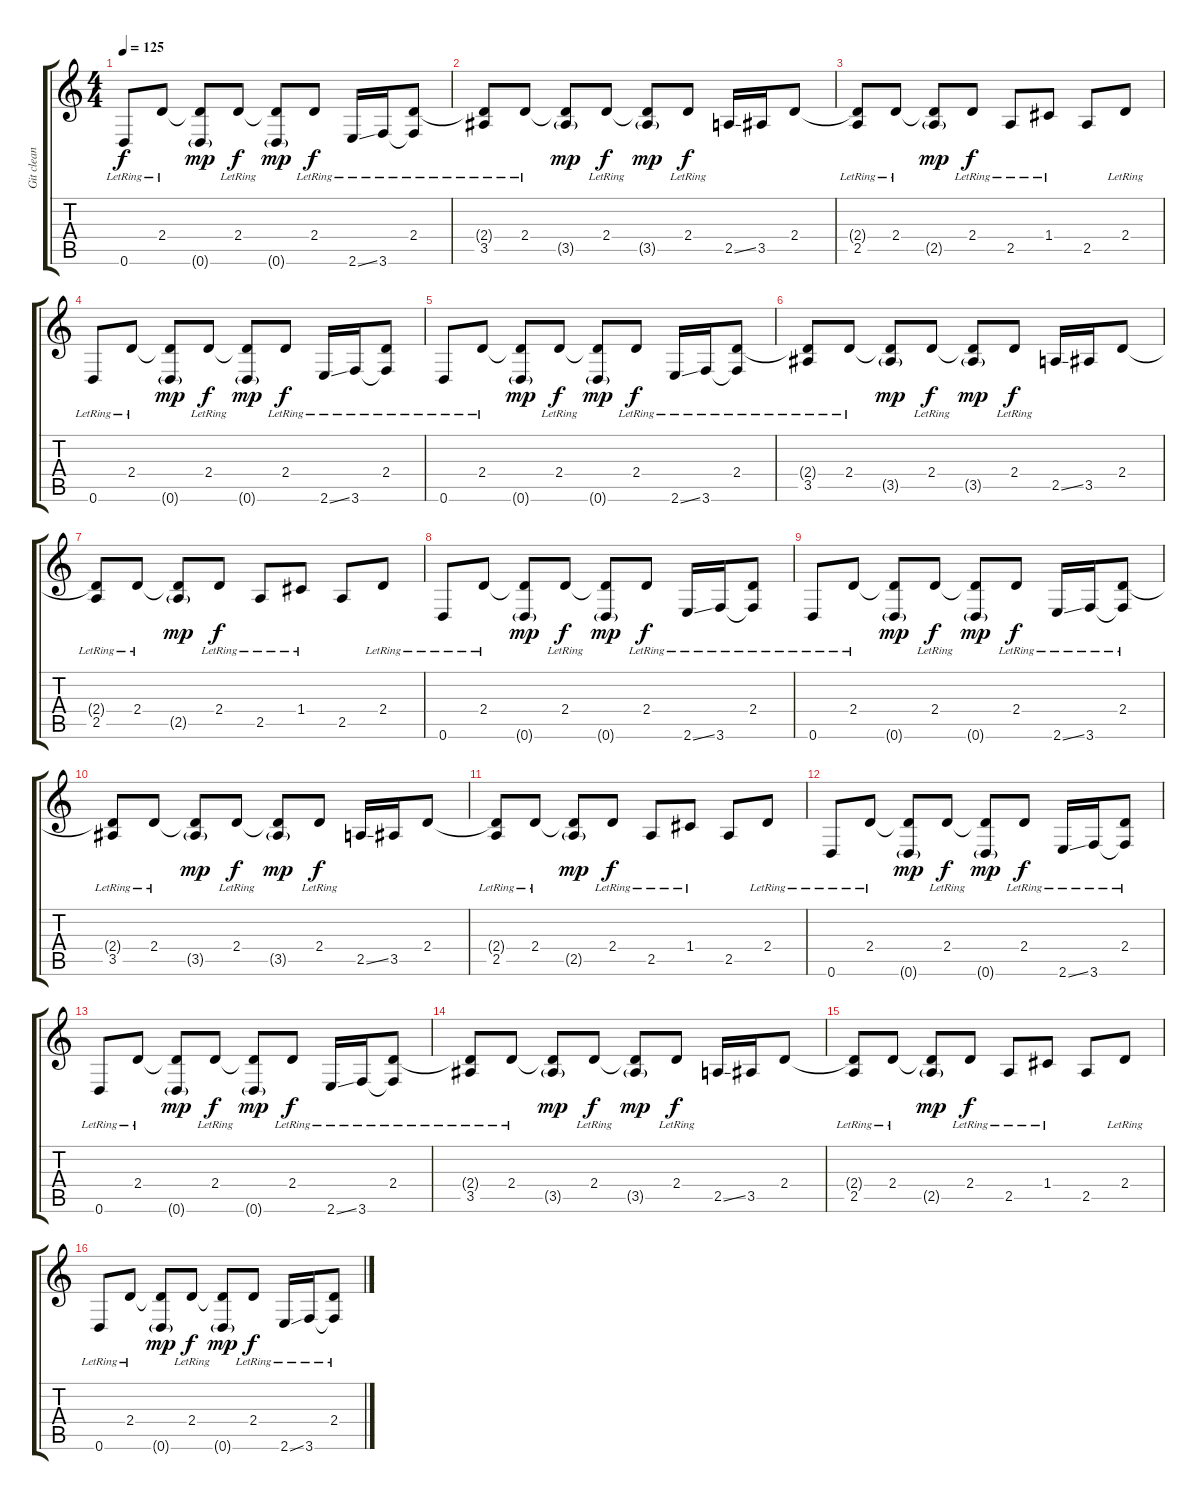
\track ("Git clean" "Git clean") {instrument acousticguitarsteel}
\staff {score tabs}
\tuning (D4 A3 F3 C3 G2 D2) {hide}
\ts (4 4)
\tempo 125
\clef g2
\ks c
0.6{lr}.8{dy f} 2.4{lr}.8 (2.4{t} 0.6{g}).8{dy mp} 2.4{lr}.8{dy f} (2.4{t} 0.6{g}).8{dy mp} 2.4{lr}.8{dy f} 2.6{ss lr}.16 3.6{lr}.16 (2.4{lr} 3.6{t}).8 |
(2.4{t} 3.5{lr}).8 2.4{lr}.8 (2.4{t} 3.5{g}).8{dy mp} 2.4{lr}.8{dy f} (2.4{t} 3.5{g}).8{dy mp} 2.4{lr}.8{dy f} 2.5{ss}.16 3.5.16 2.4.8 |
(2.4{t} 2.5{lr}).8 2.4{lr}.8 (2.4{t} 2.5{g}).8{dy mp} 2.4{lr}.8{dy f} 2.5{lr}.8 1.4{lr}.8 2.5.8 2.4{lr}.8 |
0.6{lr}.8 2.4{lr}.8 (2.4{t} 0.6{g}).8{dy mp} 2.4{lr}.8{dy f} (2.4{t} 0.6{g}).8{dy mp} 2.4{lr}.8{dy f} 2.6{ss lr}.16 3.6{lr}.16 (2.4{lr} 3.6{t}).8 |
0.6{lr}.8 2.4{lr}.8 (2.4{t} 0.6{g}).8{dy mp} 2.4{lr}.8{dy f} (2.4{t} 0.6{g}).8{dy mp} 2.4{lr}.8{dy f} 2.6{ss lr}.16 3.6{lr}.16 (2.4{lr} 3.6{t}).8 |
(2.4{t} 3.5{lr}).8 2.4{lr}.8 (2.4{t} 3.5{g}).8{dy mp} 2.4{lr}.8{dy f} (2.4{t} 3.5{g}).8{dy mp} 2.4{lr}.8{dy f} 2.5{ss}.16 3.5.16 2.4.8 |
(2.4{t} 2.5{lr}).8 2.4{lr}.8 (2.4{t} 2.5{g}).8{dy mp} 2.4{lr}.8{dy f} 2.5{lr}.8 1.4{lr}.8 2.5.8 2.4{lr}.8 |
0.6{lr}.8 2.4{lr}.8 (2.4{t} 0.6{g}).8{dy mp} 2.4{lr}.8{dy f} (2.4{t} 0.6{g}).8{dy mp} 2.4{lr}.8{dy f} 2.6{ss lr}.16 3.6{lr}.16 (2.4{lr} 3.6{t}).8 |
0.6{lr}.8 2.4{lr}.8 (2.4{t} 0.6{g}).8{dy mp} 2.4{lr}.8{dy f} (2.4{t} 0.6{g}).8{dy mp} 2.4{lr}.8{dy f} 2.6{ss lr}.16 3.6{lr}.16 (2.4{lr} 3.6{t}).8 |
(2.4{t} 3.5{lr}).8 2.4{lr}.8 (2.4{t} 3.5{g}).8{dy mp} 2.4{lr}.8{dy f} (2.4{t} 3.5{g}).8{dy mp} 2.4{lr}.8{dy f} 2.5{ss}.16 3.5.16 2.4.8 |
(2.4{t} 2.5{lr}).8 2.4{lr}.8 (2.4{t} 2.5{g}).8{dy mp} 2.4{lr}.8{dy f} 2.5{lr}.8 1.4{lr}.8 2.5.8 2.4{lr}.8 |
0.6{lr}.8 2.4{lr}.8 (2.4{t} 0.6{g}).8{dy mp} 2.4{lr}.8{dy f} (2.4{t} 0.6{g}).8{dy mp} 2.4{lr}.8{dy f} 2.6{ss lr}.16 3.6{lr}.16 (2.4{lr} 3.6{t}).8 |
0.6{lr}.8 2.4{lr}.8 (2.4{t} 0.6{g}).8{dy mp} 2.4{lr}.8{dy f} (2.4{t} 0.6{g}).8{dy mp} 2.4{lr}.8{dy f} 2.6{ss lr}.16 3.6{lr}.16 (2.4{lr} 3.6{t}).8 |
(2.4{t} 3.5{lr}).8 2.4{lr}.8 (2.4{t} 3.5{g}).8{dy mp} 2.4{lr}.8{dy f} (2.4{t} 3.5{g}).8{dy mp} 2.4{lr}.8{dy f} 2.5{ss}.16 3.5.16 2.4.8 |
(2.4{t} 2.5{lr}).8 2.4{lr}.8 (2.4{t} 2.5{g}).8{dy mp} 2.4{lr}.8{dy f} 2.5{lr}.8 1.4{lr}.8 2.5.8 2.4{lr}.8 |
0.6{lr}.8 2.4{lr}.8 (2.4{t} 0.6{g}).8{dy mp} 2.4{lr}.8{dy f} (2.4{t} 0.6{g}).8{dy mp} 2.4{lr}.8{dy f} 2.6{ss lr}.16 3.6{lr}.16 (2.4{lr} 3.6{t}).8
